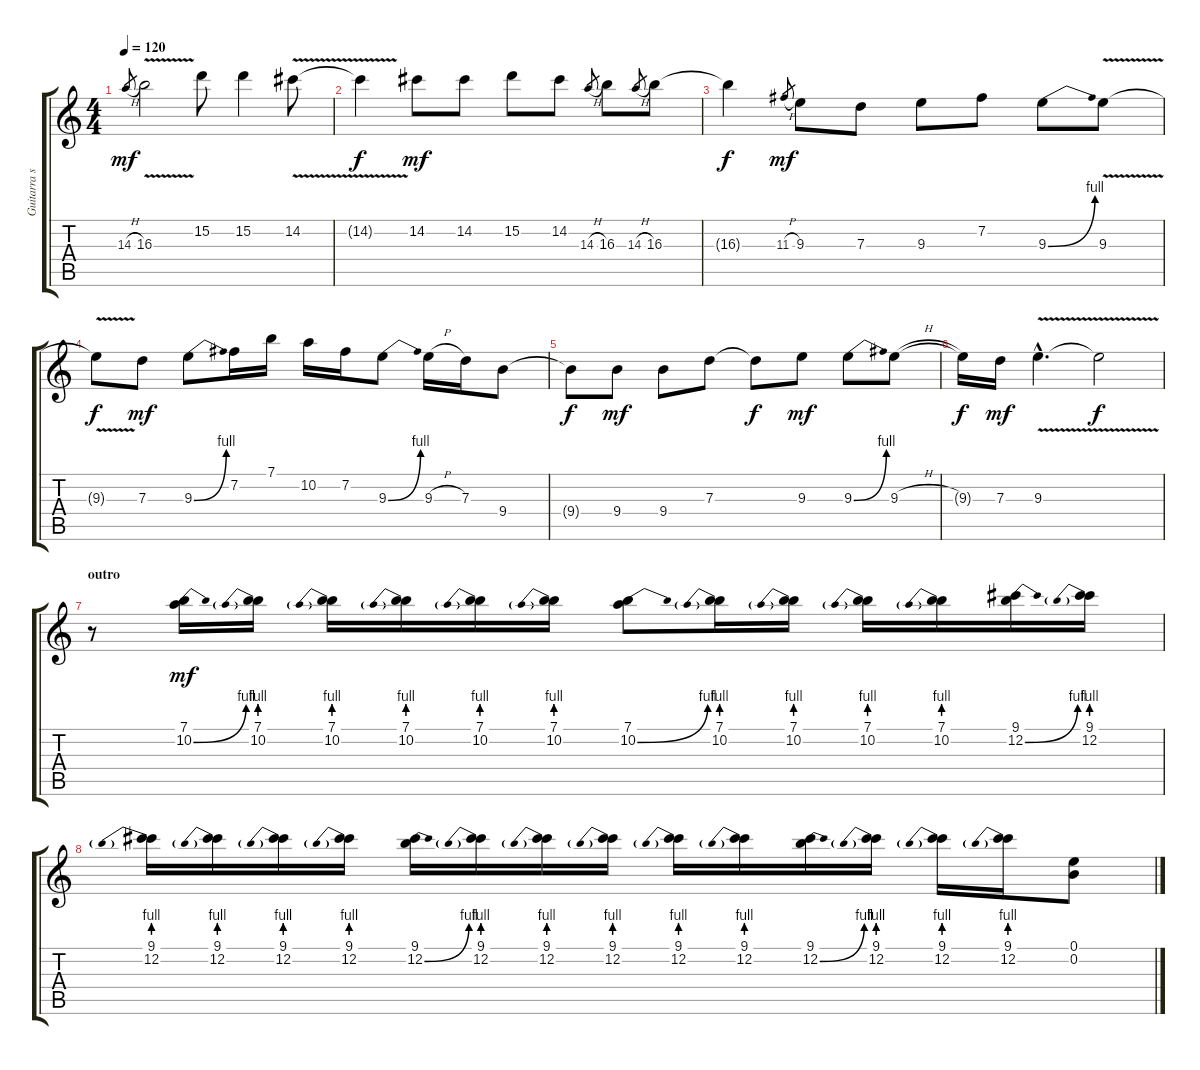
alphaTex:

\track ("Guitarra solista" "Guitarra s") {instrument distortionguitar}
\staff {score tabs}
\tuning (E4 B3 G3 D3 A2 E2) {hide}
\ts (4 4)
\tempo 120
\clef g2
\ks c
14.3{h}.8{gr dy mf} 16.3{v}.2 15.2.8 15.2.4 14.2{v}.8 |
14.2{t}.4{dy f} 14.2.8{dy mf} 14.2.8 15.2.8 14.2.8 14.3{h}.8{gr} 16.3.8 14.3{h}.8{gr} 16.3.8 |
16.3{t}.4{dy f} 11.3{h}.8{gr dy mf} 9.3.8 7.3.8 9.3.8 7.2.8 9.3{be (bend 0 0 60 4)}.8 9.3{v}.8 |
9.3{t}.8{dy f} 7.3.8{dy mf} 9.3{be (bend 0 0 60 4)}.8 7.2.16 7.1.16 10.2.16 7.2.16 9.3{be (bend 0 0 60 4)}.8 9.3{h}.16 7.3.16 9.4.8 |
9.4{t}.8{dy f} 9.4.8{dy mf} 9.4.8 7.3.8 7.3{t}.8{dy f} 9.3.8{dy mf} 9.3{be (bend 0 0 60 4)}.8 9.3{h}.8 |
9.3{t}.16{dy f} 7.3.16{dy mf} 9.3{v hac}.4{d} 9.3{t}.2{dy f} |
\section ("" "outro")
r.8 (7.1 10.2{be (bend 0 0 60 4)}).16{dy mf} (7.1 10.2{be (prebend 0 4 60 4)}).16 (7.1 10.2{be (prebend 0 4 60 4)}).16 (7.1 10.2{be (prebend 0 4 60 4)}).16 (7.1 10.2{be (prebend 0 4 60 4)}).16 (7.1 10.2{be (prebend 0 4 60 4)}).16 (7.1 10.2{be (bend 0 0 60 4)}).8 (7.1 10.2{be (prebend 0 4 60 4)}).16 (7.1 10.2{be (prebend 0 4 60 4)}).16 (7.1 10.2{be (prebend 0 4 60 4)}).16 (7.1 10.2{be (prebend 0 4 60 4)}).16 (9.1 12.2{be (bend 0 0 60 4)}).16 (9.1 12.2{be (prebend 0 4 60 4)}).16 |
(9.1 12.2{be (prebend 0 4 60 4)}).16 (9.1 12.2{be (prebend 0 4 60 4)}).16 (9.1 12.2{be (prebend 0 4 60 4)}).16 (9.1 12.2{be (prebend 0 4 60 4)}).16 (9.1 12.2{be (bend 0 0 60 4)}).16 (9.1 12.2{be (prebend 0 4 60 4)}).16 (9.1 12.2{be (prebend 0 4 60 4)}).16 (9.1 12.2{be (prebend 0 4 60 4)}).16 (9.1 12.2{be (prebend 0 4 60 4)}).16 (9.1 12.2{be (prebend 0 4 60 4)}).16 (9.1 12.2{be (bend 0 0 60 4)}).16 (9.1 12.2{be (prebend 0 4 60 4)}).16 (9.1 12.2{be (prebend 0 4 60 4)}).16 (9.1 12.2{be (prebend 0 4 60 4)}).16 (0.1 0.2).8
